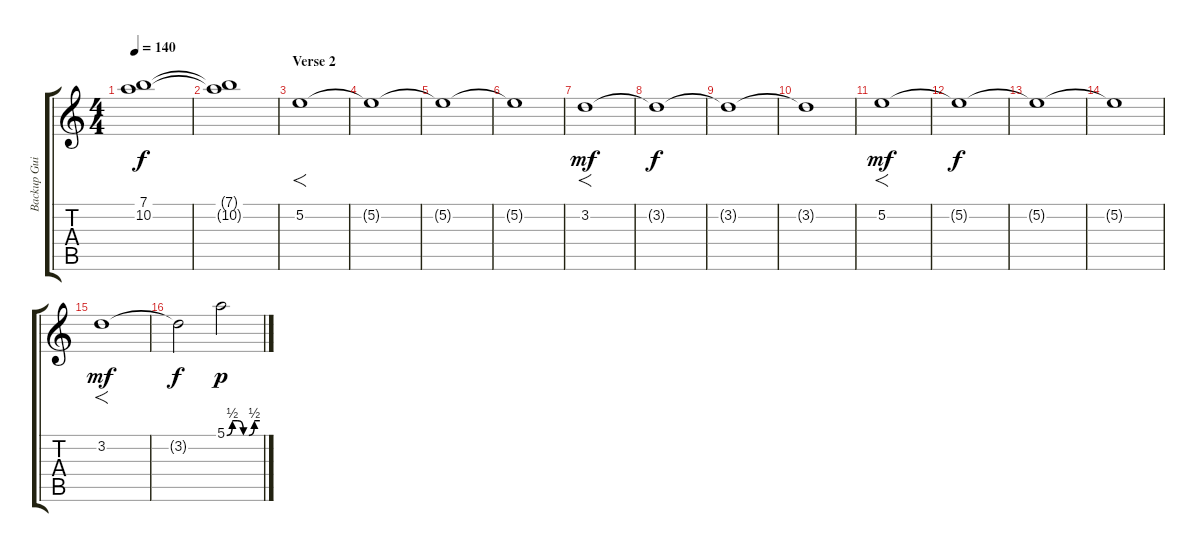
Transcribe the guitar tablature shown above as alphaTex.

\track ("Backup Guitar / C.Judge / J.Yudkin" "Backup Gui") {instrument overdrivenguitar}
\staff {score tabs}
\tuning (E4 B3 G3 D3 A2 E2) {hide}
\ts (4 4)
\tempo 140
\clef g2
\ks c
(7.1{t} 10.2{t}).1{dy f} |
(7.1{t} 10.2{t}).1 |
\section ("" "Verse 2")
5.2.1{f} |
5.2{t}.1 |
5.2{t}.1 |
5.2{t}.1 |
3.2.1{f dy mf} |
3.2{t}.1{dy f} |
3.2{t}.1 |
3.2{t}.1 |
5.2.1{f dy mf} |
5.2{t}.1{dy f} |
5.2{t}.1 |
5.2{t}.1 |
3.2.1{f dy mf} |
3.2{t}.2{dy f} 5.1{be (custom 0 0 10 2 20 2 30 0 40 0 50 2 60 2)}.2{dy p}
